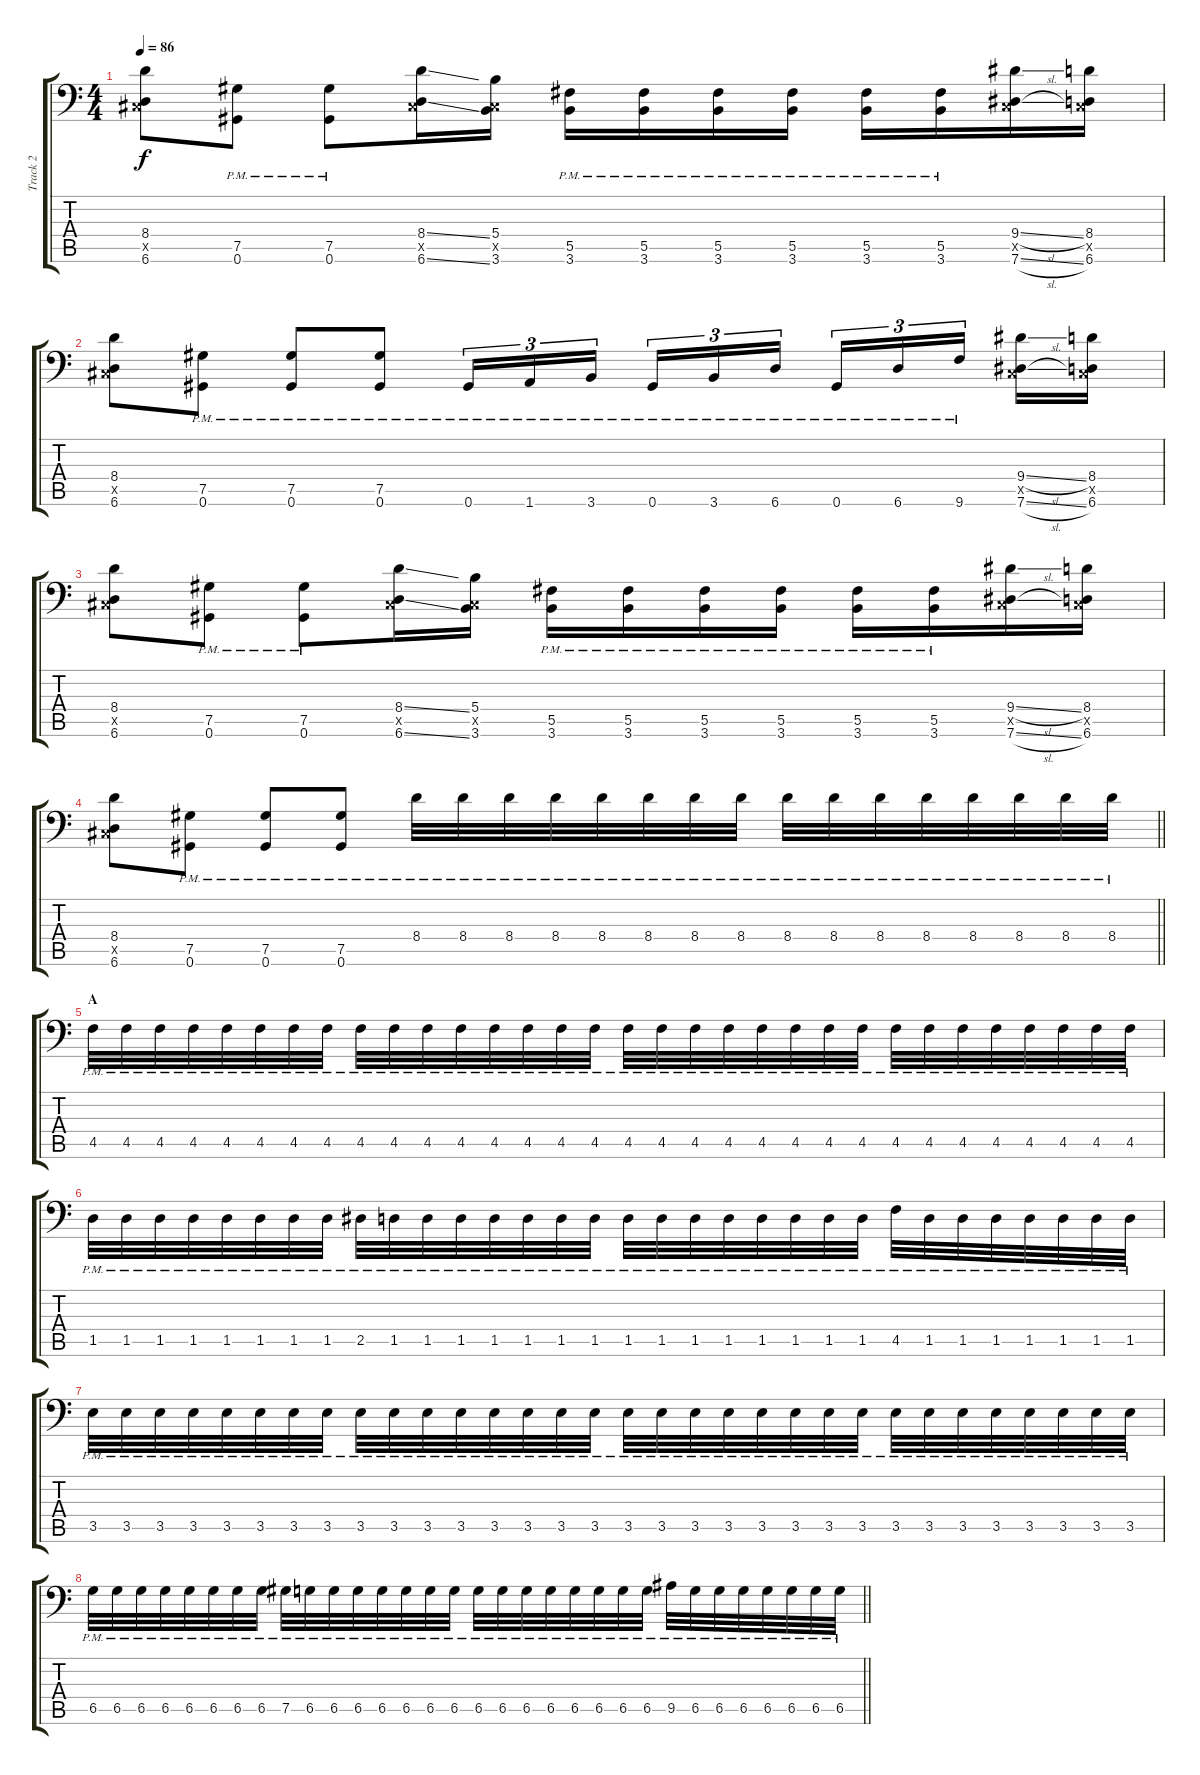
\track ("Track 2" "Track 2") {instrument distortionguitar}
\staff {score tabs}
\tuning (Ab3 Eb3 B2 Gb2 Db2 Ab1) {hide}
\ts (4 4)
\tempo 86
\clef f4
\ks c
(8.4 0.5{x} 6.6).8{dy f} (7.5{pm} 0.6{pm}).8 (7.5{pm} 0.6{pm}).8 (8.4{ss} 0.5{x} 6.6{ss}).16 (5.4 0.5{x} 3.6).16 (5.5{pm} 3.6{pm}).16 (5.5{pm} 3.6{pm}).16 (5.5{pm} 3.6{pm}).16 (5.5{pm} 3.6{pm}).16 (5.5{pm} 3.6{pm}).16 (5.5{pm} 3.6{pm}).16 (9.4{sl} 0.5{x} 7.6{sl}).16 (8.4 0.5{x} 6.6).16 |
(8.4 0.5{x} 6.6).8 (7.5{pm} 0.6{pm}).8 (7.5{pm} 0.6{pm}).8 (7.5{pm} 0.6{pm}).8 0.6{pm}.16{tu (3 2)} 1.6{pm}.16{tu (3 2)} 3.6{pm}.16{tu (3 2) beam splitsecondary} 0.6{pm}.16{tu (3 2)} 3.6{pm}.16{tu (3 2)} 6.6{pm}.16{tu (3 2)} 0.6{pm}.16{tu (3 2)} 6.6{pm}.16{tu (3 2)} 9.6{pm}.16{tu (3 2) beam splitsecondary} (9.4{sl} 0.5{x} 7.6{sl}).16 (8.4 0.5{x} 6.6).16 |
(8.4 0.5{x} 6.6).8 (7.5{pm} 0.6{pm}).8 (7.5{pm} 0.6{pm}).8 (8.4{ss} 0.5{x} 6.6{ss}).16 (5.4 0.5{x} 3.6).16 (5.5{pm} 3.6{pm}).16 (5.5{pm} 3.6{pm}).16 (5.5{pm} 3.6{pm}).16 (5.5{pm} 3.6{pm}).16 (5.5{pm} 3.6{pm}).16 (5.5{pm} 3.6{pm}).16 (9.4{sl} 0.5{x} 7.6{sl}).16 (8.4 0.5{x} 6.6).16 |
\barLineRight lightlight
(8.4 0.5{x} 6.6).8 (7.5{pm} 0.6{pm}).8 (7.5{pm} 0.6{pm}).8 (7.5{pm} 0.6{pm}).8 8.4{pm}.32 8.4{pm}.32 8.4{pm}.32 8.4{pm}.32 8.4{pm}.32 8.4{pm}.32 8.4{pm}.32 8.4{pm}.32 8.4{pm}.32 8.4{pm}.32 8.4{pm}.32 8.4{pm}.32 8.4{pm}.32 8.4{pm}.32 8.4{pm}.32 8.4{pm}.32 |
\section ("" "A")
4.5{pm}.32 4.5{pm}.32 4.5{pm}.32 4.5{pm}.32 4.5{pm}.32 4.5{pm}.32 4.5{pm}.32 4.5{pm}.32 4.5{pm}.32 4.5{pm}.32 4.5{pm}.32 4.5{pm}.32 4.5{pm}.32 4.5{pm}.32 4.5{pm}.32 4.5{pm}.32 4.5{pm}.32 4.5{pm}.32 4.5{pm}.32 4.5{pm}.32 4.5{pm}.32 4.5{pm}.32 4.5{pm}.32 4.5{pm}.32 4.5{pm}.32 4.5{pm}.32 4.5{pm}.32 4.5{pm}.32 4.5{pm}.32 4.5{pm}.32 4.5{pm}.32 4.5{pm}.32 |
1.5{pm}.32 1.5{pm}.32 1.5{pm}.32 1.5{pm}.32 1.5{pm}.32 1.5{pm}.32 1.5{pm}.32 1.5{pm}.32 2.5{pm}.32 1.5{pm}.32 1.5{pm}.32 1.5{pm}.32 1.5{pm}.32 1.5{pm}.32 1.5{pm}.32 1.5{pm}.32 1.5{pm}.32 1.5{pm}.32 1.5{pm}.32 1.5{pm}.32 1.5{pm}.32 1.5{pm}.32 1.5{pm}.32 1.5{pm}.32 4.5{pm}.32 1.5{pm}.32 1.5{pm}.32 1.5{pm}.32 1.5{pm}.32 1.5{pm}.32 1.5{pm}.32 1.5{pm}.32 |
3.5{pm}.32 3.5{pm}.32 3.5{pm}.32 3.5{pm}.32 3.5{pm}.32 3.5{pm}.32 3.5{pm}.32 3.5{pm}.32 3.5{pm}.32 3.5{pm}.32 3.5{pm}.32 3.5{pm}.32 3.5{pm}.32 3.5{pm}.32 3.5{pm}.32 3.5{pm}.32 3.5{pm}.32 3.5{pm}.32 3.5{pm}.32 3.5{pm}.32 3.5{pm}.32 3.5{pm}.32 3.5{pm}.32 3.5{pm}.32 3.5{pm}.32 3.5{pm}.32 3.5{pm}.32 3.5{pm}.32 3.5{pm}.32 3.5{pm}.32 3.5{pm}.32 3.5{pm}.32 |
\barLineRight lightlight
6.5{pm}.32 6.5{pm}.32 6.5{pm}.32 6.5{pm}.32 6.5{pm}.32 6.5{pm}.32 6.5{pm}.32 6.5{pm}.32 7.5{pm}.32 6.5{pm}.32 6.5{pm}.32 6.5{pm}.32 6.5{pm}.32 6.5{pm}.32 6.5{pm}.32 6.5{pm}.32 6.5{pm}.32 6.5{pm}.32 6.5{pm}.32 6.5{pm}.32 6.5{pm}.32 6.5{pm}.32 6.5{pm}.32 6.5{pm}.32 9.5{pm}.32 6.5{pm}.32 6.5{pm}.32 6.5{pm}.32 6.5{pm}.32 6.5{pm}.32 6.5{pm}.32 6.5{pm}.32
